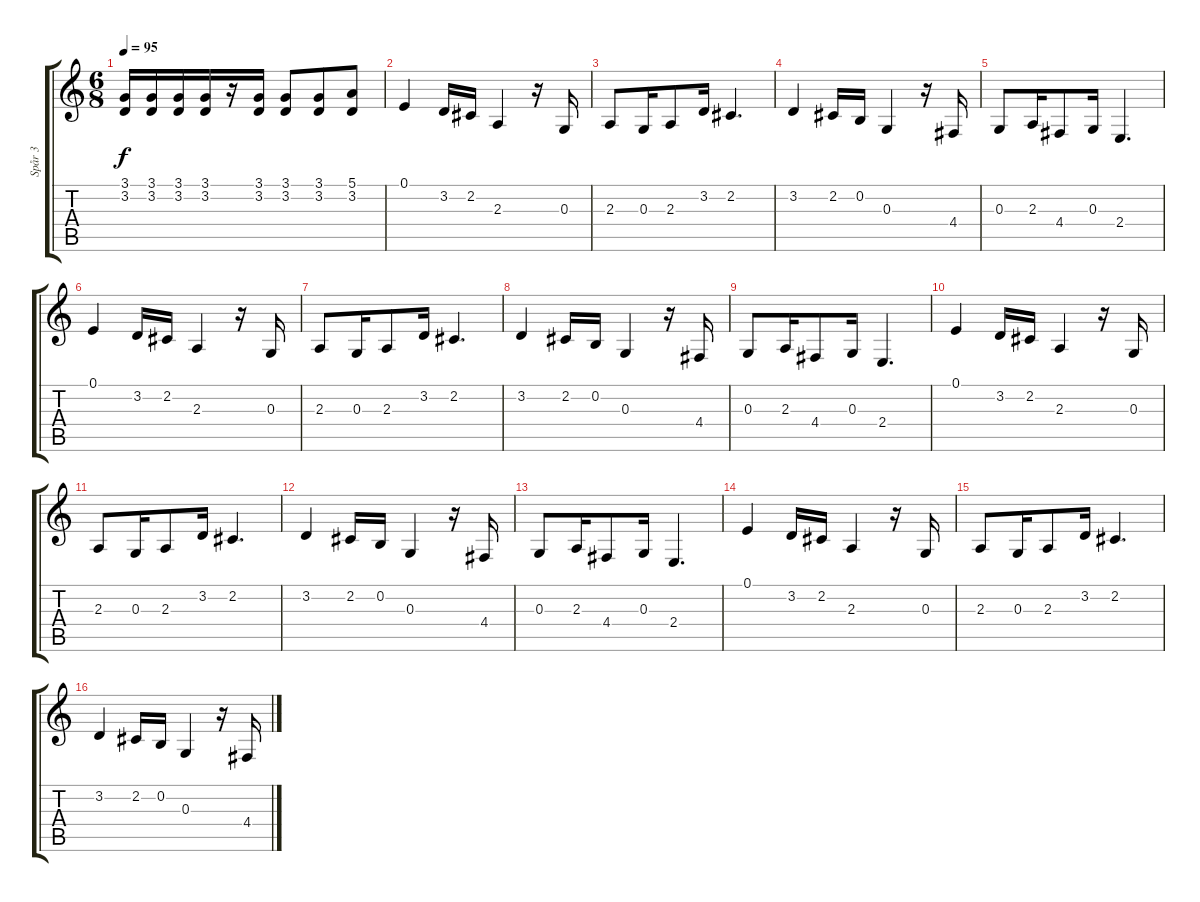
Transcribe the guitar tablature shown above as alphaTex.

\track ("Spår 3" "Spår 3") {instrument oboe}
\staff {score tabs}
\tuning (E4 B3 G3 D3 A2 E2) {hide}
\ts (6 8)
\tempo 95
\clef g2
\ks c
(3.1 3.2).16{dy f} (3.1 3.2).16 (3.1 3.2).16 (3.1 3.2).16 r.16 (3.1 3.2).16 (3.1 3.2).8 (3.1 3.2).8 (5.1 3.2).8 |
0.1.4 3.2.16 2.2.16 2.3.4 r.16 0.3.16 |
2.3.8 0.3.16 2.3.8 3.2.16 2.2.4{d} |
3.2.4 2.2.16 0.2.16 0.3.4 r.16 4.4.16 |
0.3.8 2.3.16 4.4.8 0.3.16 2.4.4{d} |
0.1.4 3.2.16 2.2.16 2.3.4 r.16 0.3.16 |
2.3.8 0.3.16 2.3.8 3.2.16 2.2.4{d} |
3.2.4 2.2.16 0.2.16 0.3.4 r.16 4.4.16 |
0.3.8 2.3.16 4.4.8 0.3.16 2.4.4{d} |
0.1.4 3.2.16 2.2.16 2.3.4 r.16 0.3.16 |
2.3.8 0.3.16 2.3.8 3.2.16 2.2.4{d} |
3.2.4 2.2.16 0.2.16 0.3.4 r.16 4.4.16 |
0.3.8 2.3.16 4.4.8 0.3.16 2.4.4{d} |
0.1.4 3.2.16 2.2.16 2.3.4 r.16 0.3.16 |
2.3.8 0.3.16 2.3.8 3.2.16 2.2.4{d} |
3.2.4 2.2.16 0.2.16 0.3.4 r.16 4.4.16
